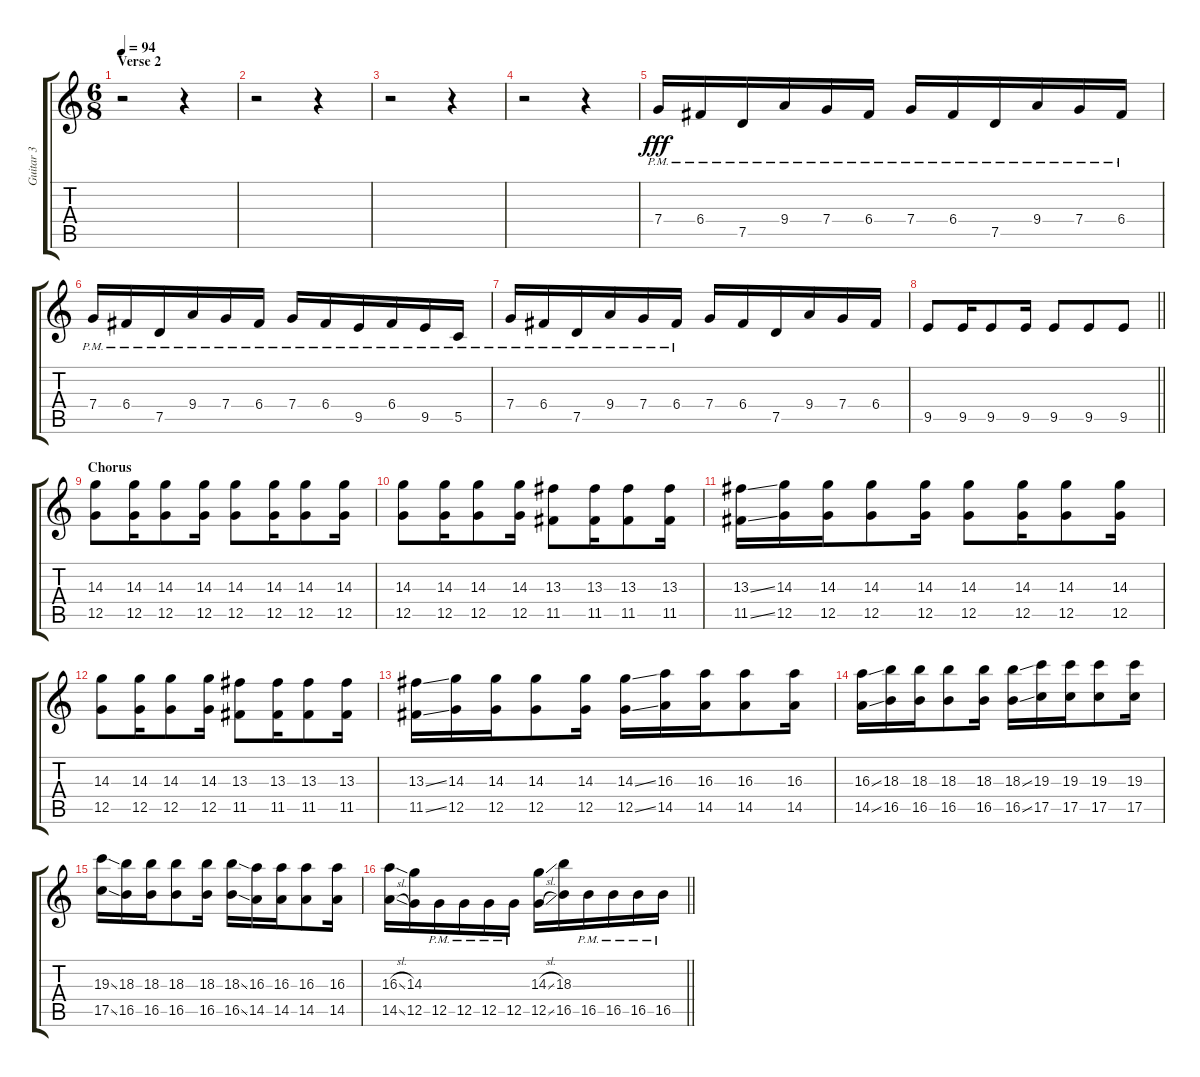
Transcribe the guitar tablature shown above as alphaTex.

\track ("Guitar 3" "Guitar 3") {instrument overdrivenguitar}
\staff {score tabs}
\tuning (D4 A3 F3 C3 G2 C2) {hide}
\ts (6 8)
\section ("" "Verse 2")
\tempo 94
\clef g2
\ks c
r.2{dy fff} r.4 |
r.2 r.4 |
r.2 r.4 |
r.2 r.4 |
7.4{pm}.16 6.4{pm}.16 7.5{pm}.16 9.4{pm}.16 7.4{pm}.16 6.4{pm}.16 7.4{pm}.16 6.4{pm}.16 7.5{pm}.16 9.4{pm}.16 7.4{pm}.16 6.4{pm}.16 |
7.4{pm}.16 6.4{pm}.16 7.5{pm}.16 9.4{pm}.16 7.4{pm}.16 6.4{pm}.16 7.4{pm}.16 6.4{pm}.16 9.5{pm}.16 6.4{pm}.16 9.5{pm}.16 5.5{pm}.16 |
7.4{pm}.16 6.4{pm}.16 7.5{pm}.16 9.4{pm}.16 7.4{pm}.16 6.4{pm}.16 7.4.16 6.4.16 7.5.16 9.4.16 7.4.16 6.4.16 |
\barLineRight lightlight
9.5.8 9.5.16 9.5.8 9.5.16 9.5.8 9.5.8 9.5.8 |
\section ("" "Chorus")
(14.3 12.5).8 (14.3 12.5).16 (14.3 12.5).8 (14.3 12.5).16 (14.3 12.5).8 (14.3 12.5).16 (14.3 12.5).8 (14.3 12.5).16 |
(14.3 12.5).8 (14.3 12.5).16 (14.3 12.5).8 (14.3 12.5).16 (13.3 11.5).8 (13.3 11.5).16 (13.3 11.5).8 (13.3 11.5).16 |
(13.3{ss} 11.5{ss}).16 (14.3 12.5).16 (14.3 12.5).16 (14.3 12.5).8 (14.3 12.5).16 (14.3 12.5).8 (14.3 12.5).16 (14.3 12.5).8 (14.3 12.5).16 |
(14.3 12.5).8 (14.3 12.5).16 (14.3 12.5).8 (14.3 12.5).16 (13.3 11.5).8 (13.3 11.5).16 (13.3 11.5).8 (13.3 11.5).16 |
(13.3{ss} 11.5{ss}).16 (14.3 12.5).16 (14.3 12.5).16 (14.3 12.5).8 (14.3 12.5).16 (14.3{ss} 12.5{ss}).16 (16.3 14.5).16 (16.3 14.5).16 (16.3 14.5).8 (16.3 14.5).16 |
(16.3{ss} 14.5{ss}).16 (18.3 16.5).16 (18.3 16.5).16 (18.3 16.5).8 (18.3 16.5).16 (18.3{ss} 16.5{ss}).16 (19.3 17.5).16 (19.3 17.5).16 (19.3 17.5).8 (19.3 17.5).16 |
(19.3{ss} 17.5{ss}).16 (18.3 16.5).16 (18.3 16.5).16 (18.3 16.5).8 (18.3 16.5).16 (18.3{ss} 16.5{ss}).16 (16.3 14.5).16 (16.3 14.5).16 (16.3 14.5).8 (16.3 14.5).16 |
\barLineRight lightlight
(16.3{sl} 14.5{sl}).16 (14.3 12.5).16 12.5{pm}.16 12.5{pm}.16 12.5{pm}.16 12.5{pm}.16 (14.3{sl} 12.5{sl}).16 (18.3 16.5).16 16.5{pm}.16 16.5{pm}.16 16.5{pm}.16 16.5{pm}.16
